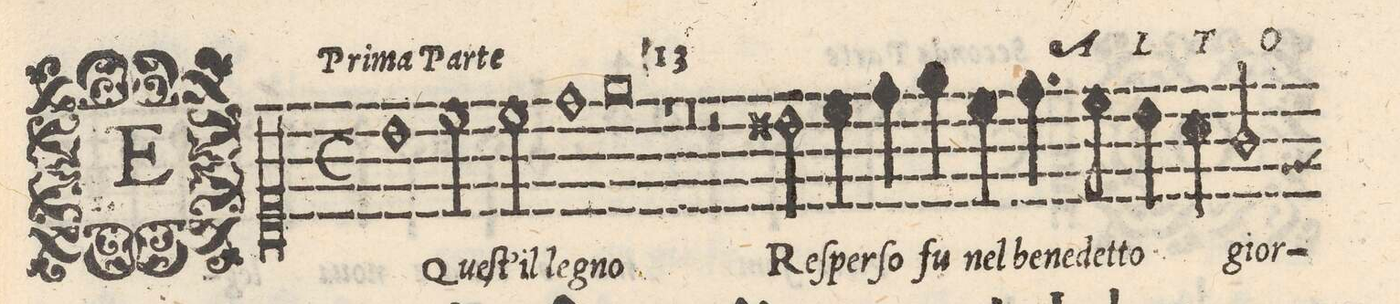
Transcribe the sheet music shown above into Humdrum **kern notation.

**kern	**text
*I"ALTO	*
*clefC2	*
*k[]	*
*met(C)	*
*M2/1	*
1g	E
2a\	Queſ-
2a\	-t`il
=2-	=2-
1b	le-
0cc	-gno
=3-	=3-
1r	.
=4-	=4-
0r	.
=5-	=5-
2r	.
2g#X\	Reſ-
4a\	-per-
4b\	-ſo
4cc\	fu
4a\	nel
=6-	=6-
4.cc\	be-
8a\	-ne-
4gny\	-det-
4f\	-to
2e/	gior-
*-	*-
